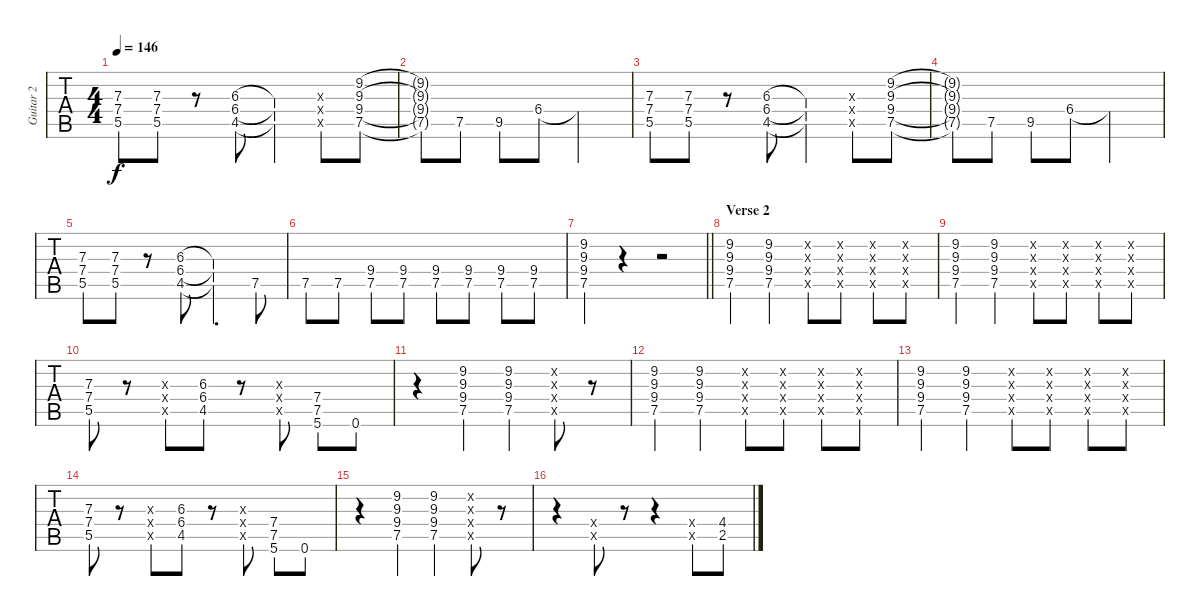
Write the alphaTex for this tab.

\track ("Guitar 2" "Guitar 2") {instrument overdrivenguitar}
\staff {tabs}
\tuning (E4 B3 G3 D3 A2 E2) {hide}
\ts (4 4)
\tempo 146
\clef g2
\ks e
(7.3 7.4 5.5).8{dy f} (7.3 7.4 5.5).8 r.8 (6.3 6.4 4.5).8 (6.3{t} 6.4{t} 4.5{t}).4 (6.3{x} 6.4{x} 4.5{x}).8 (9.2 9.3 9.4 7.5).8 |
(9.2{t} 9.3{t} 9.4{t} 7.5{t}).8 7.5.8 9.5.8 6.4.8 6.4{t}.2 |
(7.3 7.4 5.5).8 (7.3 7.4 5.5).8 r.8 (6.3 6.4 4.5).8 (6.3{t} 6.4{t} 4.5{t}).4 (6.3{x} 6.4{x} 4.5{x}).8 (9.2 9.3 9.4 7.5).8 |
(9.2{t} 9.3{t} 9.4{t} 7.5{t}).8 7.5.8 9.5.8 6.4.8 6.4{t}.2 |
(7.3 7.4 5.5).8 (7.3 7.4 5.5).8 r.8 (6.3 6.4 4.5).8 (6.3{t} 6.4{t} 4.5{t}).4{d} 7.5.8 |
7.5.8 7.5.8 (9.4 7.5).8 (9.4 7.5).8 (9.4 7.5).8 (9.4 7.5).8 (9.4 7.5).8 (9.4 7.5).8 |
\barLineRight lightlight
(9.2 9.3 9.4 7.5).4 r.4 r.2 |
\section ("" "Verse 2")
(9.2 9.3 9.4 7.5).4 (9.2 9.3 9.4 7.5).4 (9.2{x} 9.3{x} 9.4{x} 7.5{x}).8 (9.2{x} 9.3{x} 9.4{x} 7.5{x}).8 (9.2{x} 9.3{x} 9.4{x} 7.5{x}).8 (9.2{x} 9.3{x} 9.4{x} 7.5{x}).8 |
(9.2 9.3 9.4 7.5).4 (9.2 9.3 9.4 7.5).4 (9.2{x} 9.3{x} 9.4{x} 7.5{x}).8 (9.2{x} 9.3{x} 9.4{x} 7.5{x}).8 (9.2{x} 9.3{x} 9.4{x} 7.5{x}).8 (9.2{x} 9.3{x} 9.4{x} 7.5{x}).8 |
(7.3 7.4 5.5).8 r.8 (7.3{x} 6.4{x} 5.5{x}).8 (6.3 6.4 4.5).8 r.8 (6.3{x} 6.4{x} 4.5{x}).8 (7.4 7.5 5.6).8 0.6.8 |
r.4 (9.2 9.3 9.4 7.5).4 (9.2 9.3 9.4 7.5).4 (9.2{x} 9.3{x} 9.4{x} 7.5{x}).8 r.8 |
(9.2 9.3 9.4 7.5).4 (9.2 9.3 9.4 7.5).4 (9.2{x} 9.3{x} 9.4{x} 7.5{x}).8 (9.2{x} 9.3{x} 9.4{x} 7.5{x}).8 (9.2{x} 9.3{x} 9.4{x} 7.5{x}).8 (9.2{x} 9.3{x} 9.4{x} 7.5{x}).8 |
(9.2 9.3 9.4 7.5).4 (9.2 9.3 9.4 7.5).4 (9.2{x} 9.3{x} 9.4{x} 7.5{x}).8 (9.2{x} 9.3{x} 9.4{x} 7.5{x}).8 (9.2{x} 9.3{x} 9.4{x} 7.5{x}).8 (9.2{x} 9.3{x} 9.4{x} 7.5{x}).8 |
(7.3 7.4 5.5).8 r.8 (7.3{x} 6.4{x} 5.5{x}).8 (6.3 6.4 4.5).8 r.8 (6.3{x} 6.4{x} 4.5{x}).8 (7.4 7.5 5.6).8 0.6.8 |
r.4 (9.2 9.3 9.4 7.5).4 (9.2 9.3 9.4 7.5).4 (9.2{x} 9.3{x} 9.4{x} 7.5{x}).8 r.8 |
r.4 (4.4{x} 2.5{x}).8 r.8 r.4 (4.4{x} 2.5{x}).8 (4.4 2.5).8
